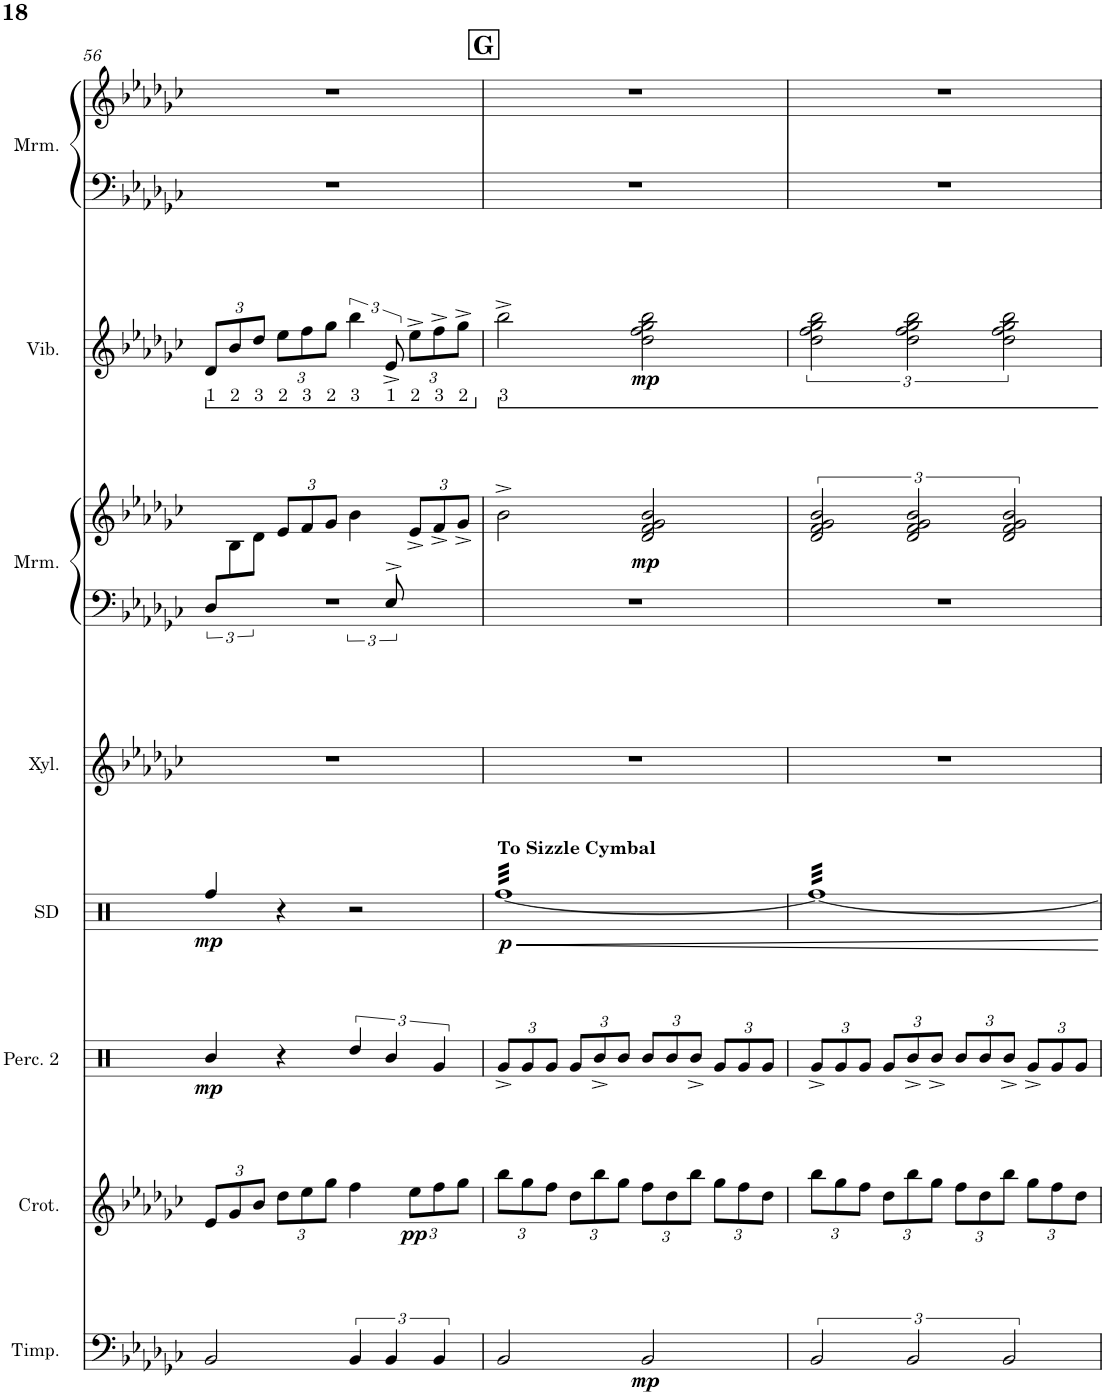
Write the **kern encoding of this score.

**kern	**dynam	**kern	**dynam	**kern	**dynam	**kern	**dynam	**kern	**kern	**kern	**dynam	**kern	**dynam	**kern	**kern
*part8	*part8	*part7	*part7	*part6	*part6	*part5	*part5	*part4	*part3	*part3	*part3	*part2	*part2	*part1	*part1
*staff10	*staff10	*staff9	*staff9	*staff8	*staff8	*staff7	*staff7	*staff6	*staff5	*staff4	*staff4/5	*staff3	*staff3	*staff2	*staff1
*I"Timpani	*	*I"Percussion 3	*	*I"Percussion 2	*	*I"Percussion 1	*	*I"Xylophone	*I"Marimba	*	*	*I"Vibraphone	*	*I"Marimba	*
*I'Timp.	*	*I'Perc. 3	*	*I'Perc. 2	*	*I'Perc. 1	*	*I'Xyl.	*I'Mrm.	*	*	*I'Vib.	*	*I'Mrm.	*
!!LO:PB:g=z
*clefF4	*	*clefG2	*	*clefX	*	*clefX	*	*clefG2	*clefF4	*clefG2	*	*clefG2	*	*clefF4	*clefG2
*	*	*Trd-14c-24	*	*	*	*	*	*Trd-7c-12	*	*	*	*	*	*	*
*k[b-e-a-d-g-c-]	*	*k[b-e-a-d-g-c-]	*	*k[]	*	*k[]	*	*k[b-e-a-d-g-c-]	*k[b-e-a-d-g-c-]	*k[b-e-a-d-g-c-]	*	*k[b-e-a-d-g-c-]	*	*k[b-e-a-d-g-c-]	*k[b-e-a-d-g-c-]
*M4/4	*	*M4/4	*	*M4/4	*	*M4/4	*	*M4/4	*M4/4	*M4/4	*	*M4/4	*	*M4/4	*M4/4
*	*	*Xbrackettup	*	*	*	*	*	*	*	*	*	*	*	*	*
=56	=56	=56	=56	=56	=56	=56	=56	=56	=56	=56	=56	=56	=56	=56	=56
*	*	*	*	*	*	*	*	*	*^	*	*	*	*	*	*
*	*	*	*	*	*	*	*	*	*	*	*	*	*ped	*	*	*
*	*	*	*	*	*	*	*	*	*	*	*	*	*Xbrackettup	*	*	*
!	!	!	!	!	!	!	!	!	!	!	!	!	!LO:TX:b:t=1	!	!	!
!	!	!	!	!	!LO:DY:b	!	!LO:DY:b	!	!	!	!	!	!	!	!	!
2BB-/	.	12Re/L	.	4R/	mp	4Rff/	mp	1r	12D-/L	1r	12ryy	.	12d-/L	.	1r	1r
!	!	!	!	!	!	!	!	!	!	!	!	!	!LO:TX:b:t=2	!	!	!
.	.	12Rg/	.	.	.	.	.	.	12%7ryy	.	12B-\	.	12b-/	.	.	.
!	!	!	!	!	!	!	!	!	!	!	!	!	!LO:TX:b:t=3	!	!	!
.	.	12R/J	.	.	.	.	.	.	.	.	12d-\J	.	12dd-/J	.	.	.
*	*	*	*	*	*	*	*	*	*	*	*Xbrackettup	*	*	*	*	*
!	!	!	!	!	!	!	!	!	!	!	!	!	!LO:TX:b:t=2	!	!	!
.	.	12Rdd\L	.	4r	.	4r	.	.	.	.	12e-/L	.	12ee-\L	.	.	.
!	!	!	!	!	!	!	!	!	!	!	!	!	!LO:TX:b:t=3	!	!	!
.	.	12Ree\	.	.	.	.	.	.	.	.	12f/	.	12ff\	.	.	.
!	!	!	!	!	!	!	!	!	!	!	!	!	!LO:TX:b:t=2	!	!	!
.	.	12Rgg\J	.	.	.	.	.	.	.	.	12g-/J	.	12gg-\J	.	.	.
*	*	*	*	*	*	*	*	*	*	*	*	*	*brackettup	*	*	*
!	!	!	!	!	!	!	!	!	!	!	!	!	!LO:TX:b:t=3	!	!	!
6BB-/	.	4Rff\	.	6Rdd/	.	2r	.	.	.	.	[12b-\	.	6bb-\	.	.	.
.	.	.	.	.	.	.	.	.	.	.	12b-\]	.	.	.	.	.
!	!	!	!	!	!	!	!	!	!	!	!	!	!LO:TX:b:t=1	!	!	!
6BB-/	.	.	.	6R/	.	.	.	.	12E-^>/	.	12ryy	.	12e-^/	.	.	.
*	*	*	*	*	*	*	*	*	*	*	*	*	*Xbrackettup	*	*	*
!	!	!	!	!	!	!	!	!	!	!	!	!	!LO:TX:b:t=2	!	!	!
!	!	!	!LO:DY:b	!	!	!	!	!	!	!	!	!	!	!	!	!
.	.	12Ree\L	pp	.	.	.	.	.	4ryy	.	12e-^/L	.	12ee-^\L	.	.	.
!	!	!	!	!	!	!	!	!	!	!	!	!	!LO:TX:b:t=3	!	!	!
6BB-/	.	12Rff\	.	6Rg/	.	.	.	.	.	.	12f^/	.	12ff^\	.	.	.
!	!	!	!	!	!	!	!	!	!	!	!	!	!LO:TX:b:t=2	!	!	!
.	.	12Rgg\J	.	.	.	.	.	.	.	.	12g-^/J	.	12gg-^\J	.	.	.
*	*	*	*	*	*	*	*	*	*v	*v	*	*	*	*	*	*
!!LO:REH:place=s1:a:B:cj:fs=14:t=G
=57	=57	=57	=57	=57	=57	=57	=57	=57	=57	=57	=57	=57	=57	=57	=57
*	*	*	*	*Xbrackettup	*	*	*	*	*	*	*	*	*	*	*
*	*	*	*	*	*	*	*	*	*	*	*	*Xped	*	*	*
!	!	!	!	!	!	!	!	!	!	!	!	!LO:TX:b:t=3	!	!	!
!	!	!	!	!	!	!LO:TX:a:B:t=To Sizzle Cymbal	!	!	!	!	!	!	!	!	!
!	!	!	!	!	!	!	!LO:DY:b	!	!	!	!	!	!	!	!
*	*	*	*	*	*	*tremolo	*	*	*	*	*	*	*	*	*
2BB-/	.	12Rbb\L	.	12Rg^/L	.	[32RffLLL	p	1r	1r	2b-^\	.	2bb-^\	.	1r	1r
.	.	.	.	.	.	32Rff	.	.	.	.	.	.	.	.	.
.	.	.	.	.	.	32Rff	.	.	.	.	.	.	.	.	.
.	.	12Rgg\	.	12Rg/	.	.	.	.	.	.	.	.	.	.	.
.	.	.	.	.	.	32Rff	.	.	.	.	.	.	.	.	.
.	.	.	.	.	.	32Rff	.	.	.	.	.	.	.	.	.
.	.	.	.	.	.	32Rff	.	.	.	.	.	.	.	.	.
.	.	12Rff\J	.	12Rg/J	.	.	.	.	.	.	.	.	.	.	.
.	.	.	.	.	.	32Rff	.	.	.	.	.	.	.	.	.
.	.	.	.	.	.	32Rff	.	.	.	.	.	.	.	.	.
.	.	12Rdd\L	.	12Rg/L	.	32Rff	.	.	.	.	.	.	.	.	.
.	.	.	.	.	.	32Rff	.	.	.	.	.	.	.	.	.
.	.	.	.	.	.	32Rff	.	.	.	.	.	.	.	.	.
.	.	12Rbb\	.	12R^/	.	.	.	.	.	.	.	.	.	.	.
.	.	.	.	.	.	32Rff	.	.	.	.	.	.	.	.	.
.	.	.	.	.	.	32Rff	.	.	.	.	.	.	.	.	.
.	.	.	.	.	.	32Rff	.	.	.	.	.	.	.	.	.
.	.	12Rgg\J	.	12R/J	.	.	.	.	.	.	.	.	.	.	.
.	.	.	.	.	.	32Rff	.	.	.	.	.	.	.	.	.
.	.	.	.	.	.	32Rff	.	.	.	.	.	.	.	.	.
!	!LO:DY:b	!	!	!	!	!	!	!	!	!	!LO:DY:b	!	!LO:DY:b	!	!
2BB-/	mp	12Rff\L	.	12R/L	.	32Rff	.	.	.	2d-/ 2f/ 2g-/ 2b-/	mp	2dd-\ 2ff\ 2gg-\ 2bb-\	mp	.	.
.	.	.	.	.	.	32Rff	.	.	.	.	.	.	.	.	.
.	.	.	.	.	.	32Rff	.	.	.	.	.	.	.	.	.
.	.	12Rdd\	.	12R/	.	.	.	.	.	.	.	.	.	.	.
.	.	.	.	.	.	32Rff	.	.	.	.	.	.	.	.	.
.	.	.	.	.	.	32Rff	.	.	.	.	.	.	.	.	.
.	.	.	.	.	.	32Rff	.	.	.	.	.	.	.	.	.
.	.	12Rbb\J	.	12R^/J	.	.	.	.	.	.	.	.	.	.	.
.	.	.	.	.	.	32Rff	.	.	.	.	.	.	.	.	.
.	.	.	.	.	.	32Rff	.	.	.	.	.	.	.	.	.
.	.	12Rgg\L	.	12Rg/L	.	32Rff	.	.	.	.	.	.	.	.	.
.	.	.	.	.	.	32Rff	.	.	.	.	.	.	.	.	.
.	.	.	.	.	.	32Rff	.	.	.	.	.	.	.	.	.
.	.	12Rff\	.	12Rg/	.	.	.	.	.	.	.	.	.	.	.
.	.	.	.	.	.	32Rff	.	.	.	.	.	.	.	.	.
.	.	.	.	.	.	32Rff	.	.	.	.	.	.	.	.	.
.	.	.	.	.	.	32Rff	.	.	.	.	.	.	.	.	.
.	.	12Rdd\J	.	12Rg/J	.	.	.	.	.	.	.	.	.	.	.
.	.	.	.	.	.	32Rff	.	.	.	.	.	.	.	.	.
.	.	.	.	.	.	32RffJJJ	.	.	.	.	.	.	.	.	.
=58	=58	=58	=58	=58	=58	=58	=58	=58	=58	=58	=58	=58	=58	=58	=58
*	*	*	*	*	*	*	*	*	*	*brackettup	*	*brackettup	*	*	*
3BB-/	.	12Rbb\L	.	12Rg^/L	.	32RffLLL	.	1r	1r	3d-/ 3f/ 3g-/ 3b-/	.	3dd-\ 3ff\ 3gg-\ 3bb-\	.	1r	1r
.	.	.	.	.	.	32Rff	.	.	.	.	.	.	.	.	.
.	.	.	.	.	.	32Rff	.	.	.	.	.	.	.	.	.
.	.	12Rgg\	.	12Rg/	.	.	.	.	.	.	.	.	.	.	.
.	.	.	.	.	.	32Rff	.	.	.	.	.	.	.	.	.
.	.	.	.	.	.	32Rff	.	.	.	.	.	.	.	.	.
.	.	.	.	.	.	32Rff	.	.	.	.	.	.	.	.	.
.	.	12Rff\J	.	12Rg/J	.	.	.	.	.	.	.	.	.	.	.
.	.	.	.	.	.	32Rff	.	.	.	.	.	.	.	.	.
.	.	.	.	.	.	32Rff	.	.	.	.	.	.	.	.	.
.	.	12Rdd\L	.	12Rg/L	.	32Rff	.	.	.	.	.	.	.	.	.
.	.	.	.	.	.	32Rff	.	.	.	.	.	.	.	.	.
.	.	.	.	.	.	32Rff	.	.	.	.	.	.	.	.	.
3BB-/	.	12Rbb\	.	12R^/	.	.	.	.	.	3d-/ 3f/ 3g-/ 3b-/	.	3dd-\ 3ff\ 3gg-\ 3bb-\	.	.	.
.	.	.	.	.	.	32Rff	.	.	.	.	.	.	.	.	.
.	.	.	.	.	.	32Rff	.	.	.	.	.	.	.	.	.
.	.	.	.	.	.	32Rff	.	.	.	.	.	.	.	.	.
.	.	12Rgg\J	.	12R^/J	.	.	.	.	.	.	.	.	.	.	.
.	.	.	.	.	.	32Rff	.	.	.	.	.	.	.	.	.
.	.	.	.	.	.	32Rff	.	.	.	.	.	.	.	.	.
.	.	12Rff\L	.	12R/L	.	32Rff	.	.	.	.	.	.	.	.	.
.	.	.	.	.	.	32Rff	.	.	.	.	.	.	.	.	.
.	.	.	.	.	.	32Rff	.	.	.	.	.	.	.	.	.
.	.	12Rdd\	.	12R/	.	.	.	.	.	.	.	.	.	.	.
.	.	.	.	.	.	32Rff	.	.	.	.	.	.	.	.	.
.	.	.	.	.	.	32Rff	.	.	.	.	.	.	.	.	.
.	.	.	.	.	.	32Rff	.	.	.	.	.	.	.	.	.
3BB-/	.	12Rbb\J	.	12R^/J	.	.	.	.	.	3d-/ 3f/ 3g-/ 3b-/	.	3dd-\ 3ff\ 3gg-\ 3bb-\	.	.	.
.	.	.	.	.	.	32Rff	.	.	.	.	.	.	.	.	.
.	.	.	.	.	.	32Rff	.	.	.	.	.	.	.	.	.
.	.	12Rgg\L	.	12Rg^/L	.	32Rff	.	.	.	.	.	.	.	.	.
.	.	.	.	.	.	32Rff	.	.	.	.	.	.	.	.	.
.	.	.	.	.	.	32Rff	.	.	.	.	.	.	.	.	.
.	.	12Rff\	.	12Rg/	.	.	.	.	.	.	.	.	.	.	.
.	.	.	.	.	.	32Rff	.	.	.	.	.	.	.	.	.
.	.	.	.	.	.	32Rff	.	.	.	.	.	.	.	.	.
.	.	.	.	.	.	32Rff	.	.	.	.	.	.	.	.	.
.	.	12Rdd\J	.	12Rg/J	.	.	.	.	.	.	.	.	.	.	.
.	.	.	.	.	.	32Rff	.	.	.	.	.	.	.	.	.
.	.	.	.	.	.	32RffJJJ	.	.	.	.	.	.	.	.	.
*	*	*	*	*	*	*Xtremolo	*	*	*	*	*	*	*	*	*
=	=	=	=	=	=	=	=	=	=	=	=	=	=	=	=
*-	*-	*-	*-	*-	*-	*-	*-	*-	*-	*-	*-	*-	*-	*-	*-
